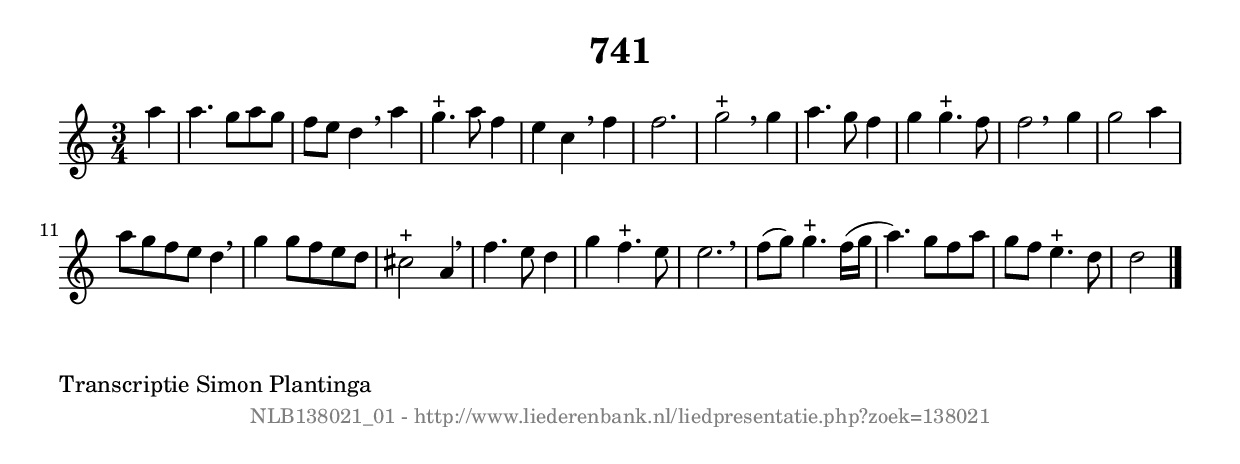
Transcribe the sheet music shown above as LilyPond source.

%
% produced by wce2krn 1.64 (7 June 2014)
%
\version"2.16"
#(append! paper-alist '(("long" . (cons (* 210 mm) (* 2000 mm)))))
#(set-default-paper-size "long")
sb = {\breathe}
mBreak = {\breathe }
bBreak = {\breathe }
x = {\once\override NoteHead #'style = #'cross }
gl=\glissando
itime={\override Staff.TimeSignature #'stencil = ##f }
ficta = {\once\set suggestAccidentals = ##t}
fine = {\once\override Score.RehearsalMark #'self-alignment-X = #1 \mark \markup {\italic{Fine}}}
dc = {\once\override Score.RehearsalMark #'self-alignment-X = #1 \mark \markup {\italic{D.C.}}}
dcf = {\once\override Score.RehearsalMark #'self-alignment-X = #1 \mark \markup {\italic{D.C. al Fine}}}
dcc = {\once\override Score.RehearsalMark #'self-alignment-X = #1 \mark \markup {\italic{D.C. al Coda}}}
ds = {\once\override Score.RehearsalMark #'self-alignment-X = #1 \mark \markup {\italic{D.S.}}}
dsf = {\once\override Score.RehearsalMark #'self-alignment-X = #1 \mark \markup {\italic{D.S. al Fine}}}
dsc = {\once\override Score.RehearsalMark #'self-alignment-X = #1 \mark \markup {\italic{D.S. al Coda}}}
pv = {\set Score.repeatCommands = #'((volta "1"))}
sv = {\set Score.repeatCommands = #'((volta "2"))}
tv = {\set Score.repeatCommands = #'((volta "3"))}
qv = {\set Score.repeatCommands = #'((volta "4"))}
xv = {\set Score.repeatCommands = #'((volta #f))}
\header{ tagline = ""
title = "741"
}
\score {{
\key d \dorian
\relative g'
{
\set melismaBusyProperties = #'()
\partial 32*8
\time 3/4
\tempo 4=120
\override Score.MetronomeMark #'transparent = ##t
\override Score.RehearsalMark #'break-visibility = #(vector #t #t #f)
a'4 | a4. g8 a8 g8 | f8 e8 d4 \sb a'4 | g4.^"+" a8 f4 | e4 c4 \mBreak
f4 | f2. | g2^"+" \sb g4 | a4. g8 f4 | g4 g4.^"+" f8 | f2 \bar ":|:" \bBreak
g4 | g2 a4 | a8 g8 f8 e8 d4 \sb | g4 g8 f8 e8 d8 | cis2^"+" a4 | \mBreak \bar "|"
f'4. e8 d4 | g4 f4.^"+" e8 | e2. \sb | f8( g8) g4.^"+" f16( g16 | a4.) g8 f8 a8 | g8 f8 e4.^"+" d8 | d2 \bar "|."
 }}
 \midi { }
 \layout {
            indent = 0.0\cm
}
}
\markup { \wordwrap-string #" 
Transcriptie Simon Plantinga
"}
\markup { \vspace #0 } \markup { \with-color #grey \fill-line { \center-column { \smaller "NLB138021_01 - http://www.liederenbank.nl/liedpresentatie.php?zoek=138021" } } }
